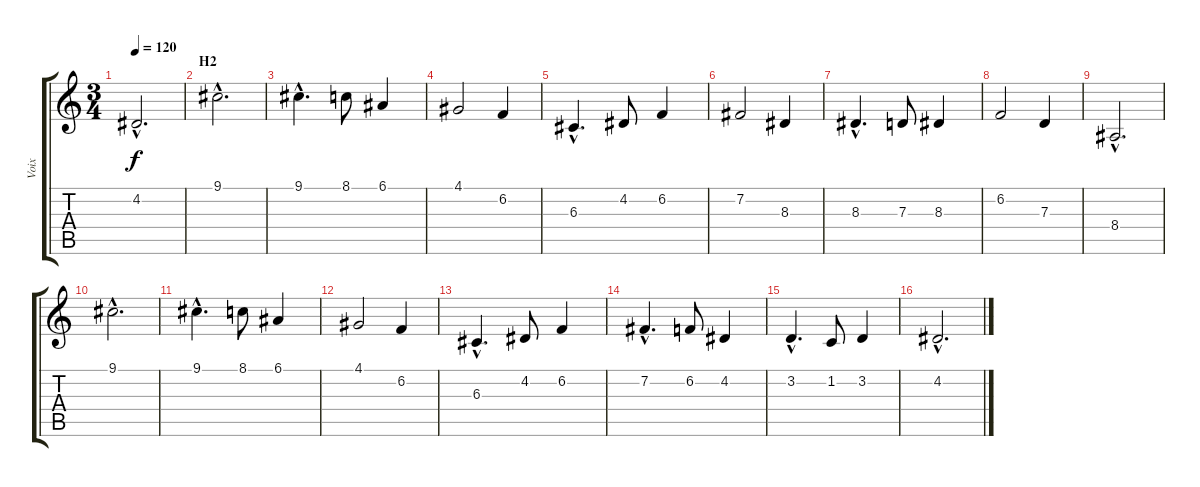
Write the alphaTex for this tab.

\track ("Voix" "Voix") {instrument choiraahs}
\staff {score tabs}
\tuning (E4 B3 G3 D3 A2 E2) {hide}
\ts (3 4)
\tempo 120
\clef g2
\ks c
4.2{hac}.2{d dy f} |
\section ("" "H2")
9.1{hac}.2{d} |
9.1{hac}.4{d} 8.1.8 6.1.4 |
4.1.2 6.2.4 |
6.3{hac}.4{d} 4.2.8 6.2.4 |
7.2.2 8.3.4 |
8.3{hac}.4{d} 7.3.8 8.3.4 |
6.2.2 7.3.4 |
8.4{hac}.2{d} |
9.1{hac}.2{d} |
9.1{hac}.4{d} 8.1.8 6.1.4 |
4.1.2 6.2.4 |
6.3{hac}.4{d} 4.2.8 6.2.4 |
7.2{hac}.4{d} 6.2.8 4.2.4 |
3.2{hac}.4{d} 1.2.8 3.2.4 |
4.2{hac}.2{d}
